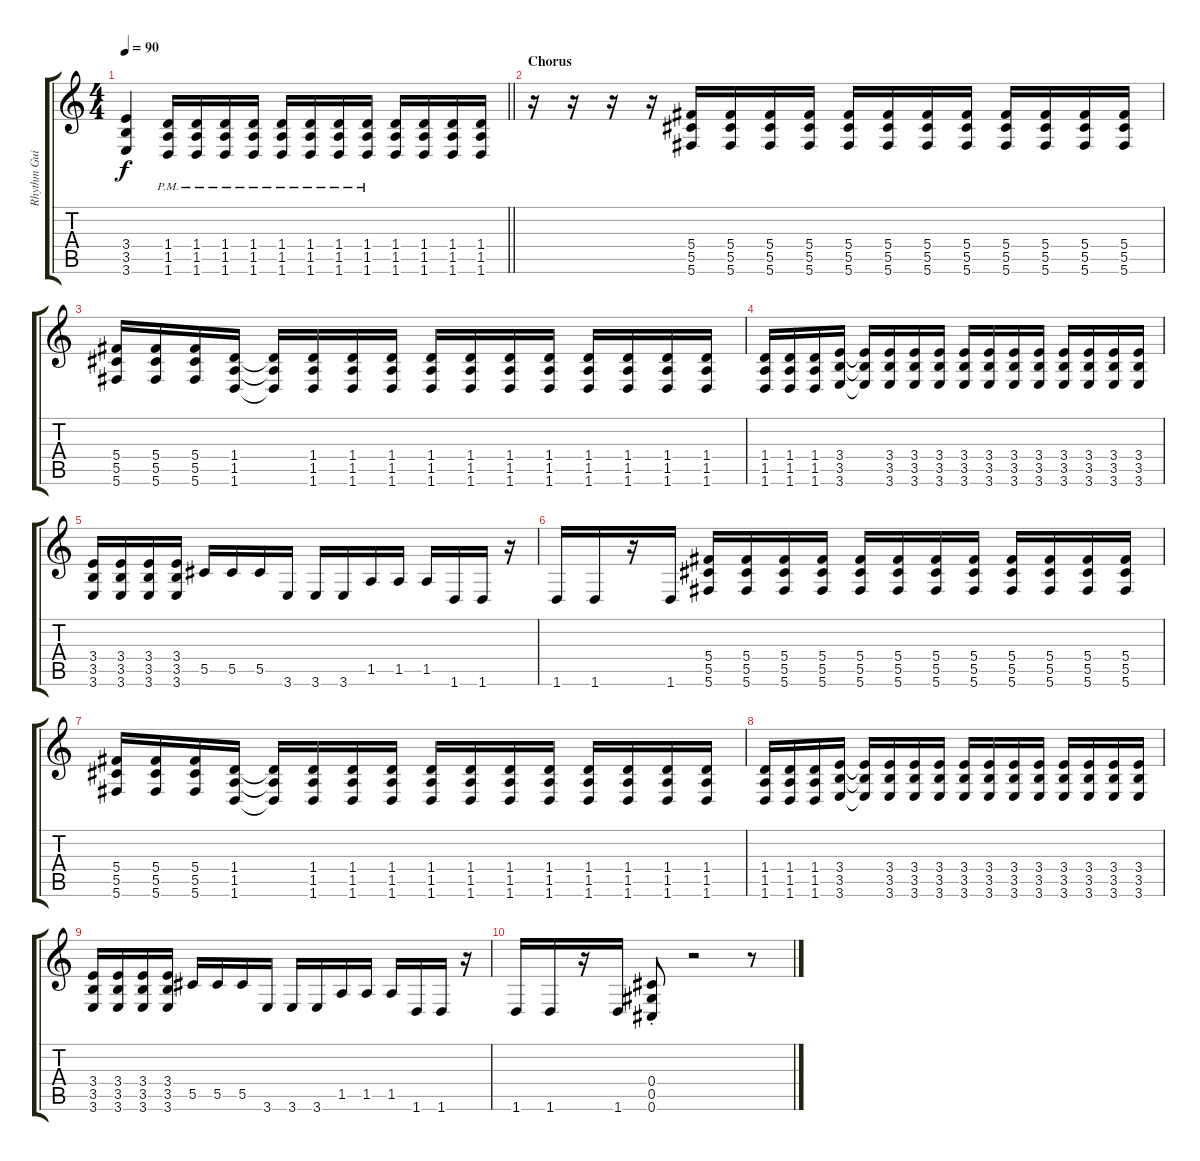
\track ("Rhythm Guitar " "Rhythm Gui") {instrument distortionguitar}
\staff {score tabs}
\tuning (Eb4 Bb3 Gb3 Db3 Ab2 Db2) {hide}
\ts (4 4)
\tempo 90
\clef g2
\barLineRight lightlight
\ks c
(3.4{t} 3.5{t} 3.6{t}).4{dy f} (1.4{pm} 1.5 1.6{pm}).16 (1.4{pm} 1.5{pm} 1.6{pm}).16 (1.4{pm} 1.5{pm} 1.6{pm}).16 (1.4{pm} 1.5{pm} 1.6{pm}).16 (1.4{pm} 1.5{pm} 1.6{pm}).16 (1.4{pm} 1.5{pm} 1.6{pm}).16 (1.4{pm} 1.5{pm} 1.6{pm}).16 (1.4{pm} 1.5{pm} 1.6{pm}).16 (1.4 1.5 1.6).16 (1.4 1.5 1.6).16 (1.4 1.5 1.6).16 (1.4 1.5 1.6).16 |
\section ("" "Chorus")
r.16 r.16 r.16 r.16 (5.4 5.5 5.6).16 (5.4 5.5 5.6).16 (5.4 5.5 5.6).16 (5.4 5.5 5.6).16 (5.4 5.5 5.6).16 (5.4 5.5 5.6).16 (5.4 5.5 5.6).16 (5.4 5.5 5.6).16 (5.4 5.5 5.6).16 (5.4 5.5 5.6).16 (5.4 5.5 5.6).16 (5.4 5.5 5.6).16 |
(5.4 5.5 5.6).16 (5.4 5.5 5.6).16 (5.4 5.5 5.6).16 (1.4 1.5 1.6).16 (1.4{t} 1.5{t} 1.6{t}).16 (1.4 1.5 1.6).16 (1.4 1.5 1.6).16 (1.4 1.5 1.6).16 (1.4 1.5 1.6).16 (1.4 1.5 1.6).16 (1.4 1.5 1.6).16 (1.4 1.5 1.6).16 (1.4 1.5 1.6).16 (1.4 1.5 1.6).16 (1.4 1.5 1.6).16 (1.4 1.5 1.6).16 |
(1.4 1.5 1.6).16 (1.4 1.5 1.6).16 (1.4 1.5 1.6).16 (3.4 3.5 3.6).16 (3.4{t} 3.5{t} 3.6{t}).16 (3.4 3.5 3.6).16 (3.4 3.5 3.6).16 (3.4 3.5 3.6).16 (3.4 3.5 3.6).16 (3.4 3.5 3.6).16 (3.4 3.5 3.6).16 (3.4 3.5 3.6).16 (3.4 3.5 3.6).16 (3.4 3.5 3.6).16 (3.4 3.5 3.6).16 (3.4 3.5 3.6).16 |
(3.4 3.5 3.6).16 (3.4 3.5 3.6).16 (3.4 3.5 3.6).16 (3.4 3.5 3.6).16 5.5.16 5.5.16 5.5.16 3.6.16 3.6.16 3.6.16 1.5.16 1.5.16 1.5.16 1.6.16 1.6.16 r.16 |
1.6.16 1.6.16 r.16 1.6.16 (5.4 5.5 5.6).16 (5.4 5.5 5.6).16 (5.4 5.5 5.6).16 (5.4 5.5 5.6).16 (5.4 5.5 5.6).16 (5.4 5.5 5.6).16 (5.4 5.5 5.6).16 (5.4 5.5 5.6).16 (5.4 5.5 5.6).16 (5.4 5.5 5.6).16 (5.4 5.5 5.6).16 (5.4 5.5 5.6).16 |
(5.4 5.5 5.6).16 (5.4 5.5 5.6).16 (5.4 5.5 5.6).16 (1.4 1.5 1.6).16 (1.4{t} 1.5{t} 1.6{t}).16 (1.4 1.5 1.6).16 (1.4 1.5 1.6).16 (1.4 1.5 1.6).16 (1.4 1.5 1.6).16 (1.4 1.5 1.6).16 (1.4 1.5 1.6).16 (1.4 1.5 1.6).16 (1.4 1.5 1.6).16 (1.4 1.5 1.6).16 (1.4 1.5 1.6).16 (1.4 1.5 1.6).16 |
(1.4 1.5 1.6).16 (1.4 1.5 1.6).16 (1.4 1.5 1.6).16 (3.4 3.5 3.6).16 (3.4{t} 3.5{t} 3.6{t}).16 (3.4 3.5 3.6).16 (3.4 3.5 3.6).16 (3.4 3.5 3.6).16 (3.4 3.5 3.6).16 (3.4 3.5 3.6).16 (3.4 3.5 3.6).16 (3.4 3.5 3.6).16 (3.4 3.5 3.6).16 (3.4 3.5 3.6).16 (3.4 3.5 3.6).16 (3.4 3.5 3.6).16 |
(3.4 3.5 3.6).16 (3.4 3.5 3.6).16 (3.4 3.5 3.6).16 (3.4 3.5 3.6).16 5.5.16 5.5.16 5.5.16 3.6.16 3.6.16 3.6.16 1.5.16 1.5.16 1.5.16 1.6.16 1.6.16 r.16 |
1.6.16 1.6.16 r.16 1.6.16 (0.4{st} 0.5{st} 0.6{st}).8 r.2 r.8
